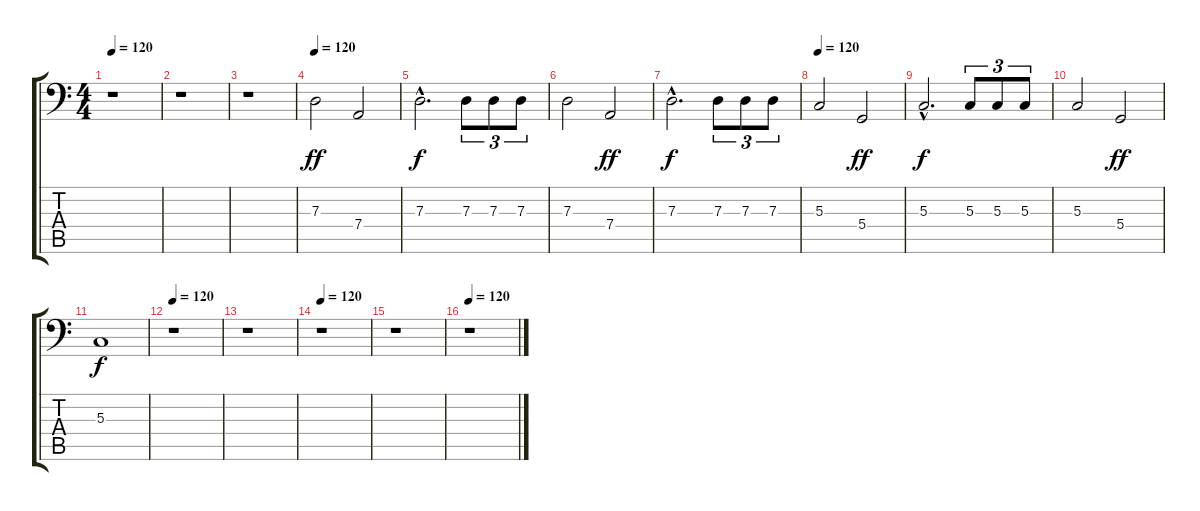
\track "" {instrument timpani}
\staff {score tabs}
\tuning (E3 B2 G2 D2 A0 E0) {hide}
\ts (4 4)
\tempo 120
\clef f4
\ks c
r.1{dy f} |
r.1 |
r.1 |
\tempo 120
7.3.2{dy ff} 7.4.2 |
7.3{hac}.2{d dy f} 7.3.8{tu (3 2)} 7.3.8{tu (3 2)} 7.3.8{tu (3 2)} |
7.3.2 7.4.2{dy ff} |
7.3{hac}.2{d dy f} 7.3.8{tu (3 2)} 7.3.8{tu (3 2)} 7.3.8{tu (3 2)} |
\tempo 120
5.3.2 5.4.2{dy ff} |
5.3{hac}.2{d dy f} 5.3.8{tu (3 2)} 5.3.8{tu (3 2)} 5.3.8{tu (3 2)} |
5.3.2 5.4.2{dy ff} |
5.3.1{dy f} |
\tempo 120
r.1 |
r.1 |
\tempo 120
r.1 |
r.1 |
\tempo 120
r.1
